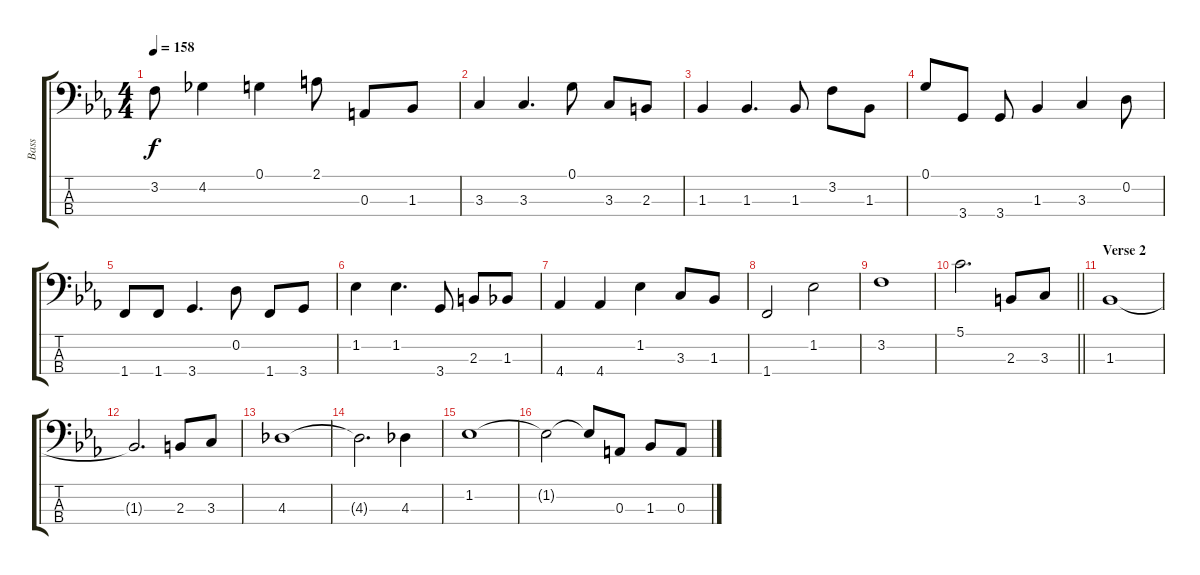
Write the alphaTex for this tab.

\track ("Bass" "Bass") {instrument electricbassfinger}
\staff {score tabs}
\tuning (G2 D2 A1 E1) {hide}
\ts (4 4)
\tempo 158
\clef f4
\ks eb
3.2{t}.8{dy f} 4.2.4 0.1.4 2.1.8 0.3.8 1.3.8 |
3.3.4 3.3.4{d} 0.1.8 3.3.8 2.3.8 |
1.3.4 1.3.4{d} 1.3.8 3.2.8 1.3.8 |
0.1.8 3.4.8 3.4.8 1.3.4 3.3.4 0.2.8 |
1.4.8 1.4.8 3.4.4{d} 0.2.8 1.4.8 3.4.8 |
1.2.4 1.2.4{d} 3.4.8 2.3.8 1.3.8 |
4.4.4 4.4.4 1.2.4 3.3.8 1.3.8 |
1.4.2 1.2.2 |
3.2.1 |
\barLineRight lightlight
5.1.2{d} 2.3.8 3.3.8 |
\section ("" "Verse 2")
1.3.1 |
1.3{t}.2{d} 2.3.8 3.3.8 |
4.3.1 |
4.3{t}.2{d} 4.3.4 |
1.2.1 |
1.2{t}.2 1.2{t}.8 0.3.8 1.3.8 0.3.8
